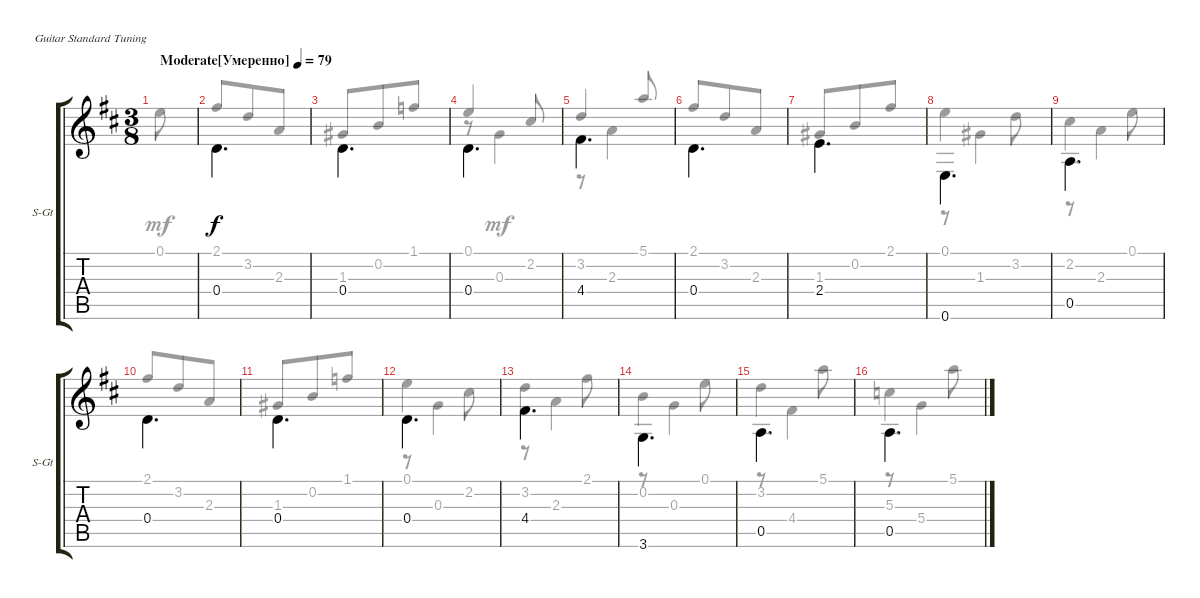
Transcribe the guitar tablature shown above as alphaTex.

\defaultSystemsLayout 4
\bracketExtendMode groupsimilarinstruments
\useSystemSignSeparator
\singleTrackTrackNamePolicy allsystems
\multiTrackTrackNamePolicy allsystems
\firstSystemTrackNameOrientation horizontal
\otherSystemsTrackNameOrientation horizontal
\track ("Steel Guitar" "S-Gt") {instrument acousticguitarsteel}
\staff {score tabs}
\tuning (E4 B3 G3 D3 A2 E2)
\voice
\ts (3 8)
\ac
\tempo (79 "Moderate[Умеренно]")
\clef g2
\ks d
|
0.4.4{d beam invert} |
0.4.4{d beam invert} |
0.4.4{d beam invert} |
4.4.4{d beam invert} |
0.4.4{d beam invert} |
2.4.4{d beam invert} |
0.6.4{d beam invert} |
0.5.4{d beam invert} |
0.4.4{d beam invert} |
0.4.4{d beam invert} |
0.4.4{d beam invert} |
4.4.4{d beam invert} |
3.6.4{d beam invert} |
0.5.4{d beam invert} |
0.5.4{d beam invert}
\voice
\clef g2
\ottava regular
\simile none
\ks d
0.1.8{dy mf} |
2.1.8{beam invert} 3.2.8 2.3.8 |
1.3.8{beam invert} 0.2.8 1.1.8 |
0.1.4 2.2.8{beam invert} |
3.2.4 5.1.8{beam invert} |
2.1.8{beam invert} 3.2.8 2.3.8 |
1.3.8{beam invert} 0.2.8 2.1.8 |
0.1.4 3.2.8 |
2.2.4 0.1.8 |
2.1.8{beam invert} 3.2.8 2.3.8 |
1.3.8{beam invert} 0.2.8 1.1.8 |
0.1.4 2.2.8 |
3.2.4 2.1.8 |
0.2.4 0.1.8 |
3.2.4 5.1.8 |
5.3.4 5.1.8
\voice
\clef g2
\ottava regular
\simile none
\ks d
|
|
|
r.8 0.3.4 |
r.8 2.3.4 |
|
|
r.8 1.3.4 |
r.8 2.3.4 |
|
|
r.8 0.3.4 |
r.8 2.3.4 |
r.8 0.3.4 |
r.8 4.4.4 |
r.8 5.4.4
